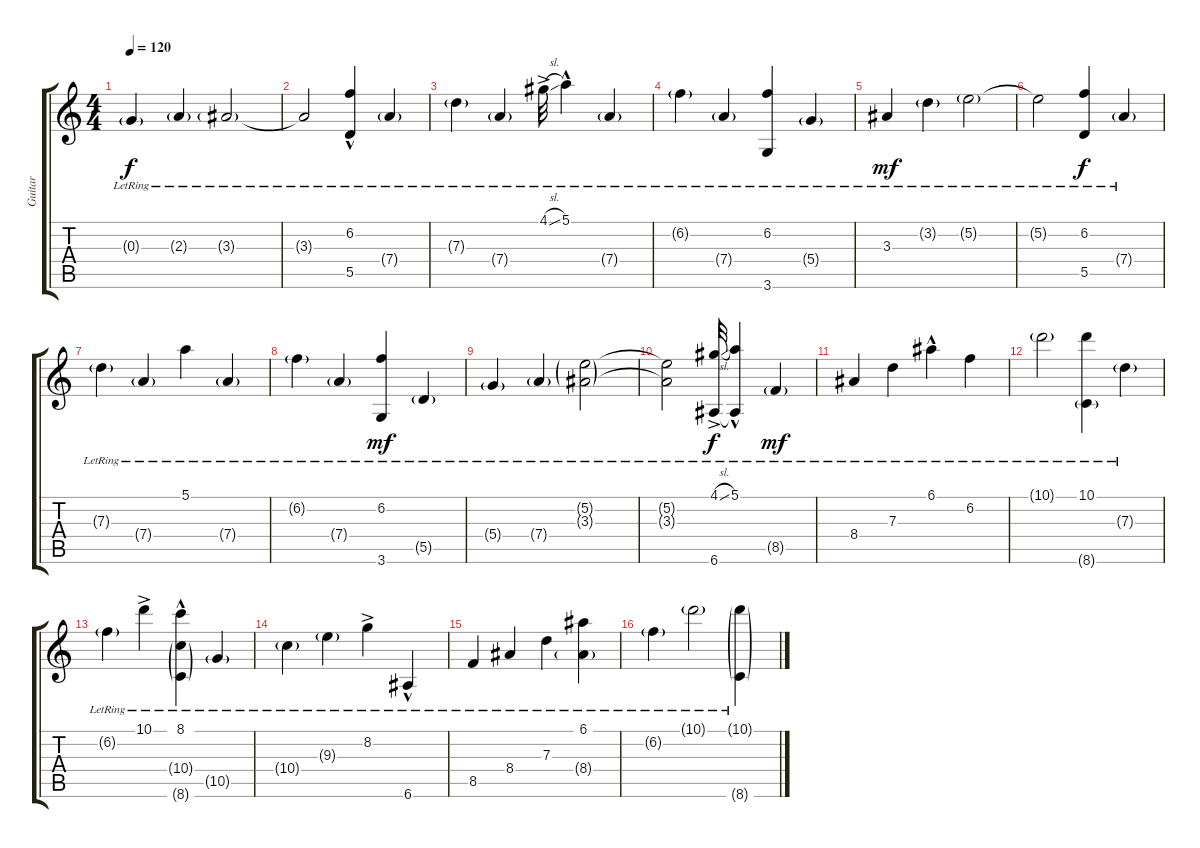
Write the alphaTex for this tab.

\track ("Guitar" "Guitar") {instrument acousticguitarnylon}
\staff {score tabs}
\tuning (E4 B3 G3 D3 A2 E2) {hide}
\ts (4 4)
\tempo 120
\clef g2
\ks c
0.3{g lr}.4{dy f} 2.3{g lr}.4 3.3{g lr}.2 |
3.3{lr t}.2 (6.2{hac lr} 5.5{lr}).4 7.4{g lr}.4 |
7.3{g lr}.4 7.4{g lr}.4 4.1{sl ac lr}.32 5.1{hac lr}.4 7.4{g lr}.4 |
6.2{g lr}.4 7.4{g lr}.4 (6.2{lr} 3.6{lr}).4 5.4{g lr}.4 |
3.3{lr}.4{dy mf} 3.2{g lr}.4 5.2{g lr}.2 |
5.2{lr t}.2 (6.2{lr} 5.5{lr}).4{dy f} 7.4{g lr}.4 |
7.3{g lr}.4 7.4{g lr}.4 5.1{lr}.4 7.4{g lr}.4 |
6.2{g lr}.4 7.4{g lr}.4 (6.2{lr} 3.6{lr}).4{dy mf} 5.5{g lr}.4 |
5.4{g lr}.4 7.4{g lr}.4 (5.2{g lr} 3.3{g lr}).2 |
(5.2{lr t} 3.3{lr t}).2 (4.1{sl ac lr} 6.6{lr}).32{dy f} (5.1{hac lr} 6.6{lr t}).4 8.5{g lr}.4{dy mf} |
8.4{lr}.4 7.3{lr}.4 6.1{hac lr}.4 6.2{lr}.4 |
10.1{g lr}.2 (10.1{lr} 8.6{g lr}).4 7.3{g lr}.4 |
6.2{g lr}.4 10.1{ac lr}.4 (8.1{hac lr} 10.4{g lr} 8.6{g lr}).4 10.5{g lr}.4 |
10.4{g lr}.4 9.3{g lr}.4 8.2{ac lr}.4 6.6{hac lr}.4 |
8.5{lr}.4 8.4{lr}.4 7.3{lr}.4 (6.1{lr} 8.4{g lr}).4 |
6.2{g lr}.4 10.1{g lr}.2 (10.1{g lr} 8.6{g lr}).4
